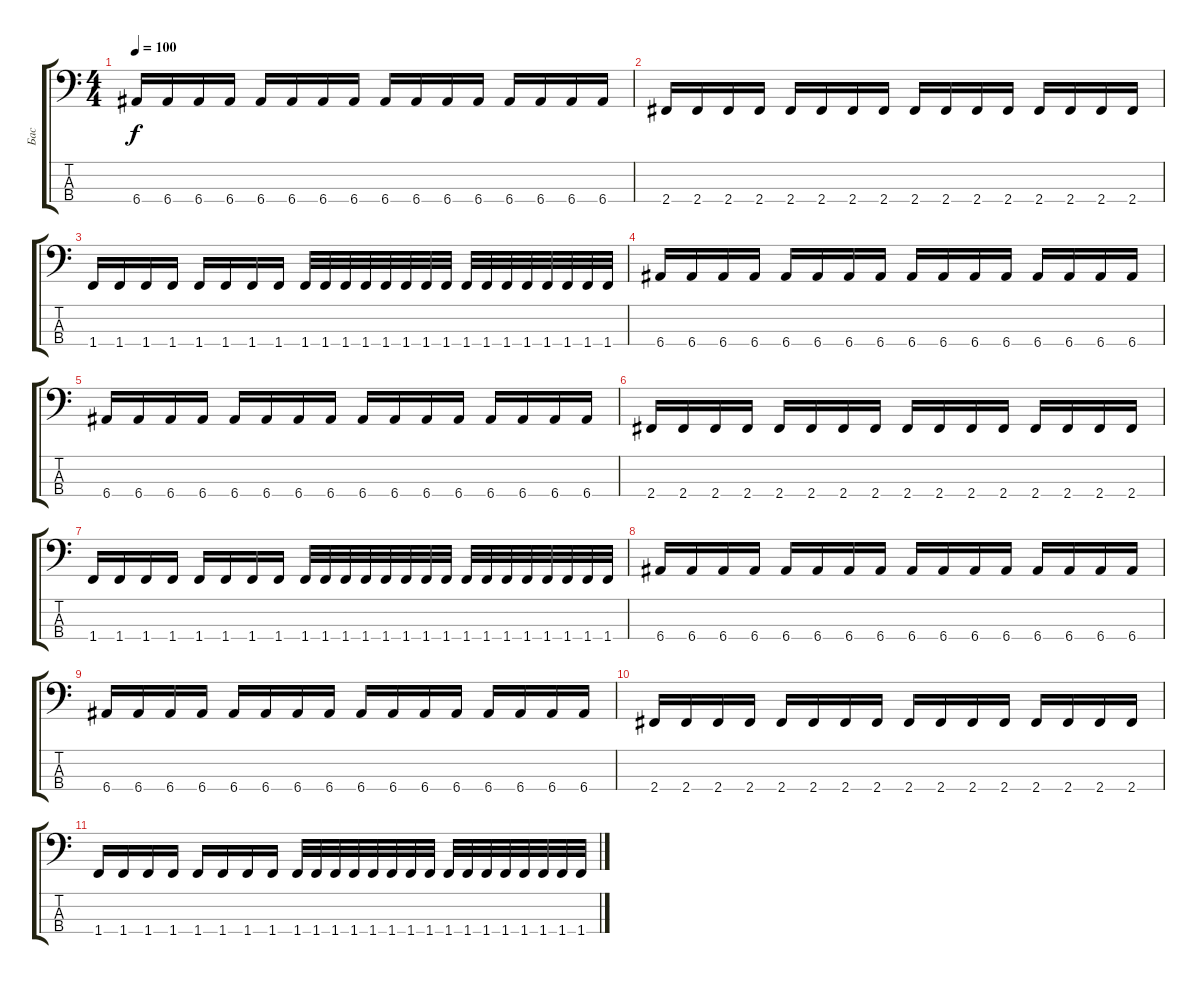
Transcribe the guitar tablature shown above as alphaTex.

\track ("Бас" "Бас") {instrument electricguitarjazz}
\staff {score tabs}
\tuning (G2 D2 A1 E1) {hide}
\ts (4 4)
\tempo 100
\clef f4
\ks c
6.4.16{dy f} 6.4.16 6.4.16 6.4.16 6.4.16 6.4.16 6.4.16 6.4.16 6.4.16 6.4.16 6.4.16 6.4.16 6.4.16 6.4.16 6.4.16 6.4.16 |
2.4.16 2.4.16 2.4.16 2.4.16 2.4.16 2.4.16 2.4.16 2.4.16 2.4.16 2.4.16 2.4.16 2.4.16 2.4.16 2.4.16 2.4.16 2.4.16 |
1.4.16 1.4.16 1.4.16 1.4.16 1.4.16 1.4.16 1.4.16 1.4.16 1.4.32 1.4.32 1.4.32 1.4.32 1.4.32 1.4.32 1.4.32 1.4.32 1.4.32 1.4.32 1.4.32 1.4.32 1.4.32 1.4.32 1.4.32 1.4.32 |
6.4.16 6.4.16 6.4.16 6.4.16 6.4.16 6.4.16 6.4.16 6.4.16 6.4.16 6.4.16 6.4.16 6.4.16 6.4.16 6.4.16 6.4.16 6.4.16 |
6.4.16 6.4.16 6.4.16 6.4.16 6.4.16 6.4.16 6.4.16 6.4.16 6.4.16 6.4.16 6.4.16 6.4.16 6.4.16 6.4.16 6.4.16 6.4.16 |
2.4.16 2.4.16 2.4.16 2.4.16 2.4.16 2.4.16 2.4.16 2.4.16 2.4.16 2.4.16 2.4.16 2.4.16 2.4.16 2.4.16 2.4.16 2.4.16 |
1.4.16 1.4.16 1.4.16 1.4.16 1.4.16 1.4.16 1.4.16 1.4.16 1.4.32 1.4.32 1.4.32 1.4.32 1.4.32 1.4.32 1.4.32 1.4.32 1.4.32 1.4.32 1.4.32 1.4.32 1.4.32 1.4.32 1.4.32 1.4.32 |
6.4.16 6.4.16 6.4.16 6.4.16 6.4.16 6.4.16 6.4.16 6.4.16 6.4.16 6.4.16 6.4.16 6.4.16 6.4.16 6.4.16 6.4.16 6.4.16 |
6.4.16 6.4.16 6.4.16 6.4.16 6.4.16 6.4.16 6.4.16 6.4.16 6.4.16 6.4.16 6.4.16 6.4.16 6.4.16 6.4.16 6.4.16 6.4.16 |
2.4.16 2.4.16 2.4.16 2.4.16 2.4.16 2.4.16 2.4.16 2.4.16 2.4.16 2.4.16 2.4.16 2.4.16 2.4.16 2.4.16 2.4.16 2.4.16 |
1.4.16 1.4.16 1.4.16 1.4.16 1.4.16 1.4.16 1.4.16 1.4.16 1.4.32 1.4.32 1.4.32 1.4.32 1.4.32 1.4.32 1.4.32 1.4.32 1.4.32 1.4.32 1.4.32 1.4.32 1.4.32 1.4.32 1.4.32 1.4.32
